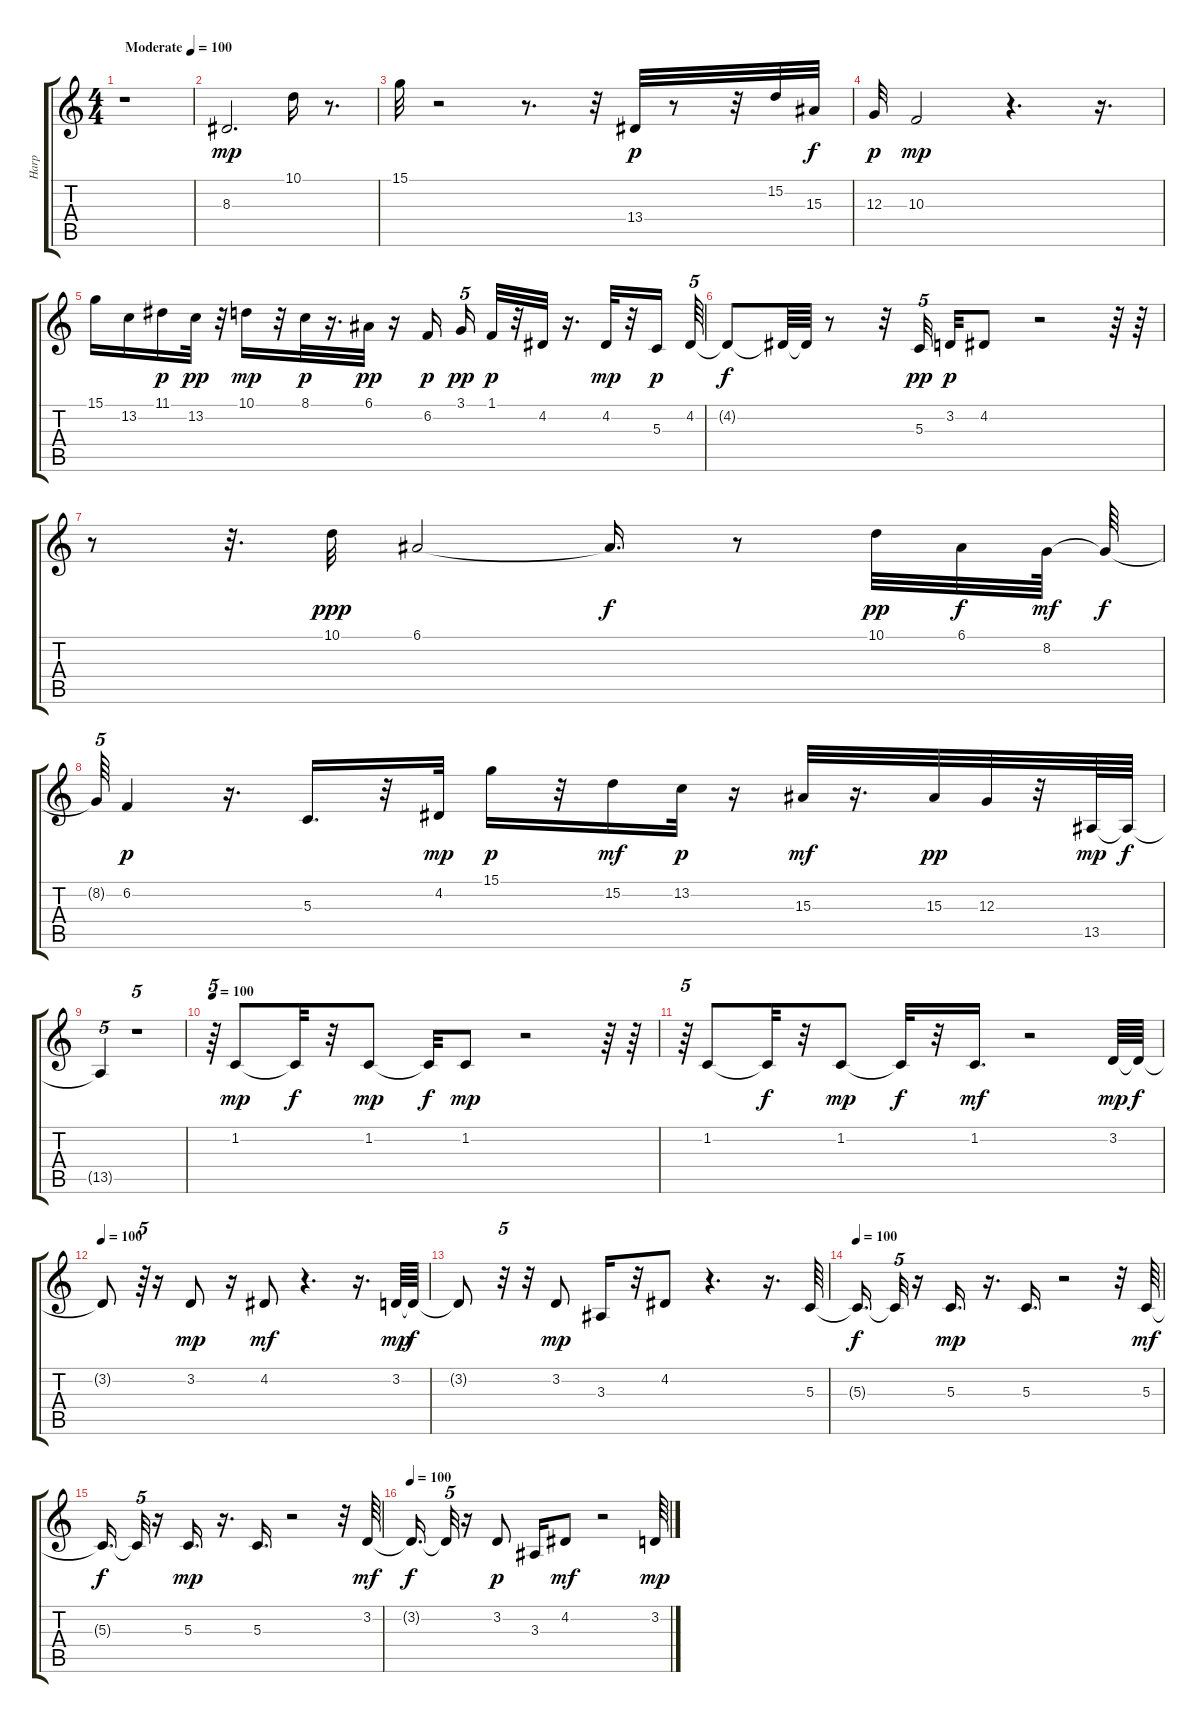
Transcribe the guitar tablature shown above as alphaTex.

\track ("Harp" "Harp") {instrument orchestralharp}
\staff {score tabs}
\tuning (E4 B3 G3 D3 A2 E2) {hide}
\ts (4 4)
\tempo (100 "Moderate")
\clef g2
\ks c
r.1{dy mp instrument orchestralharp} |
8.3.2{d} 10.1.16 r.8{d} |
15.1.32 r.2 r.8{d} r.32 13.4.32{dy p} r.8 r.32 15.2.32 15.3.32{dy f} |
12.3.32{dy p} 10.3.2{dy mp} r.4{d} r.16{d} |
15.1.16 13.2.16 11.1.16{dy p} 13.2.32{dy pp} r.32 10.1.16{dy mp} r.32 8.1.32{dy p} r.16{d} 6.1.32{dy pp} r.16 6.2.16{dy p beam splitsecondary} 3.1.16{tu (5 4) dy pp} 1.1.32{dy p} r.32 4.2.32 r.16{d} 4.2.32{dy mp} r.32 5.3.16{dy p} 4.2.64{tu (5 4)} |
4.2{t}.8{dy f} 4.2{t}.64 4.2{t}.64 r.8 r.32 5.3.32{tu (5 4) dy pp beam splitsecondary} 3.2.32{dy p} 4.2.8 r.2 r.64 r.64 |
r.8 r.32{d} 10.1.32{dy ppp} 6.1.2 6.1{t}.16{d dy f} r.8 10.1.32{dy pp} 6.1.32{dy f} 8.2.64{dy mf} 8.2{t}.64{dy f} |
8.2{t}.64{tu (5 4)} 6.2.4{dy p} r.16{d} 5.3.16{d} r.32 4.2.32{dy mp} 15.1.16{dy p} r.32 15.2.16{dy mf} 13.2.32{dy p} r.16 15.3.32{dy mf} r.16{d} 15.3.32{dy pp} 12.3.32 r.32 13.5.64{dy mp} 13.5{t}.64{dy f} |
13.5{t}.4{tu (5 4)} r.1{tu (5 4)} |
\tempo 100
r.64{tu (5 4)} 1.2.8{dy mp} 1.2{t}.32{dy f} r.32 1.2.8{dy mp} 1.2{t}.32{dy f} 1.2.8{dy mp} r.2 r.64 r.64 |
r.64{tu (5 4)} 1.2.8 1.2{t}.32{dy f} r.32 1.2.8{dy mp} 1.2{t}.32{dy f} r.32 1.2.16{d dy mf} r.2 3.2.64{dy mp} 3.2{t}.64{dy f} |
\tempo 100
3.2{t}.8 r.64{tu (5 4)} r.16 3.2.8{dy mp} r.16 4.2.8{dy mf} r.4{d} r.16{d} 3.2.64{dy mp} 3.2{t}.64{dy f} |
3.2{t}.8 r.32{tu (5 4)} r.32 3.2.8{dy mp} 3.3.16 r.32 4.2.8 r.4{d} r.16{d} 5.3.64 |
\tempo 100
5.3{t}.16{d dy f} 5.3{t}.32{tu (5 4)} r.16 5.3.16{d dy mp} r.16{d} 5.3.16{d} r.2 r.32 5.3.64{dy mf} |
5.3{t}.16{d dy f} 5.3{t}.32{tu (5 4)} r.16 5.3.16{d dy mp} r.16{d} 5.3.16{d} r.2 r.32 3.2.64{dy mf} |
\tempo 100
3.2{t}.16{d dy f} 3.2{t}.32{tu (5 4)} r.16 3.2.8{dy p} 3.3.16 4.2.8{dy mf} r.2 3.2.64{dy mp}
